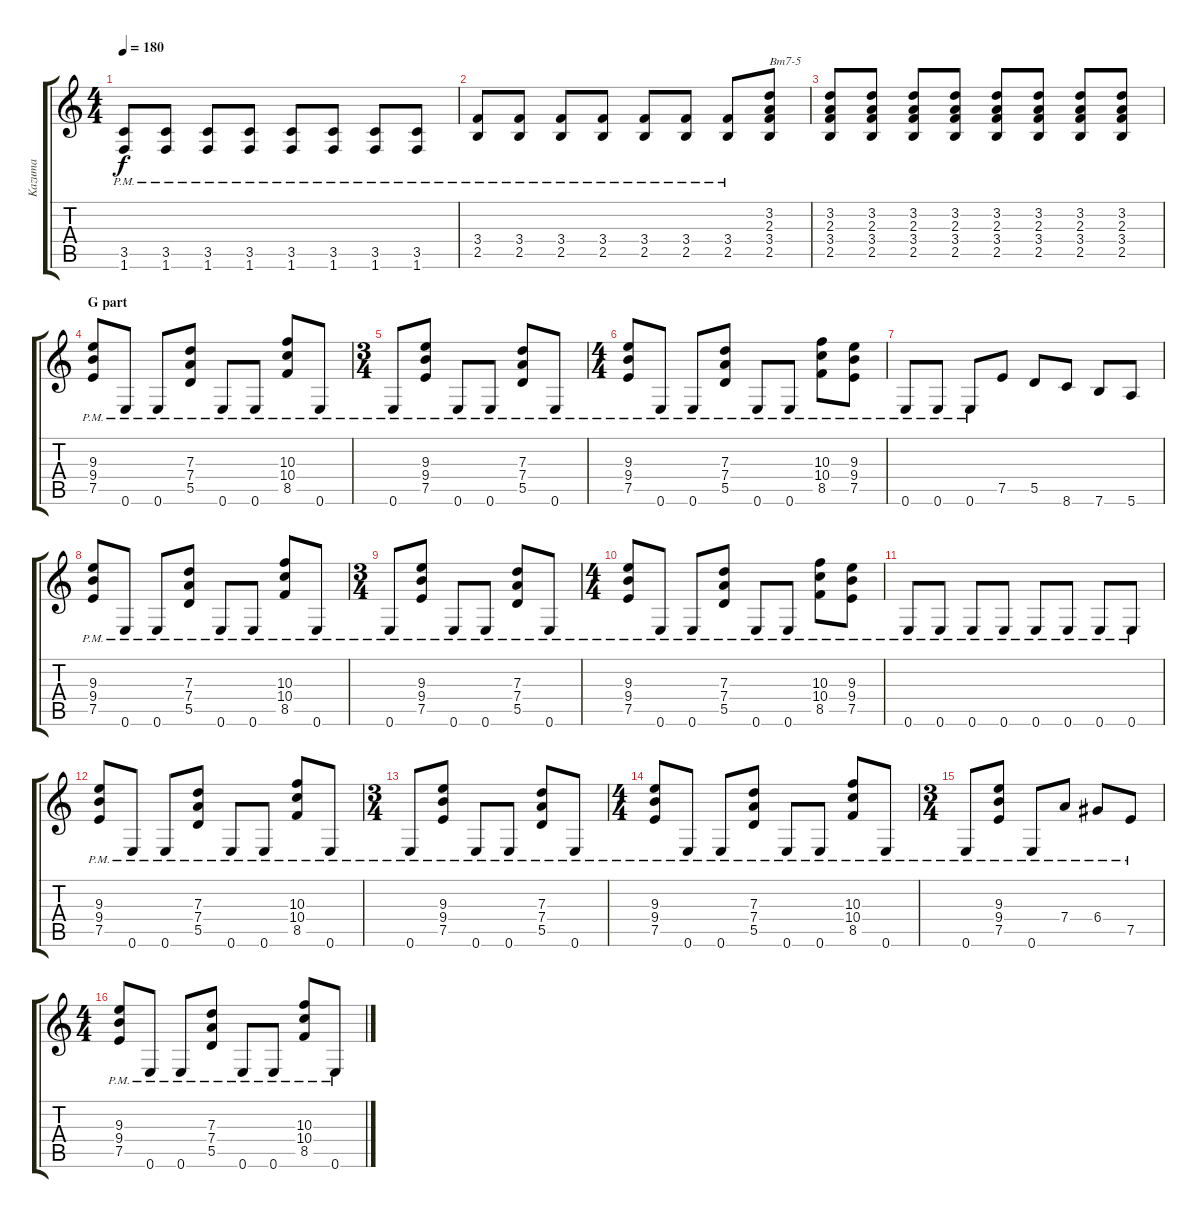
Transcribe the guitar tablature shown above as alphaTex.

\track ("Kazuma" "Kazuma") {instrument distortionguitar}
\staff {score tabs}
\tuning (E4 B3 G3 D3 A2 E2) {hide}
\ts (4 4)
\tempo 180
\clef g2
\ks c
(3.5{pm} 1.6{pm}).8{dy f} (3.5{pm} 1.6{pm}).8 (3.5{pm} 1.6{pm}).8 (3.5{pm} 1.6{pm}).8 (3.5{pm} 1.6{pm}).8 (3.5{pm} 1.6{pm}).8 (3.5{pm} 1.6{pm}).8 (3.5{pm} 1.6{pm}).8 |
(3.4{pm} 2.5{pm}).8 (3.4{pm} 2.5{pm}).8 (3.4{pm} 2.5{pm}).8 (3.4{pm} 2.5{pm}).8 (3.4{pm} 2.5{pm}).8 (3.4{pm} 2.5{pm}).8 (3.4{pm} 2.5{pm}).8 (3.2 2.3 3.4 2.5).8{txt "Bm7-5"} |
(3.2 2.3 3.4 2.5).8 (3.2 2.3 3.4 2.5).8 (3.2 2.3 3.4 2.5).8 (3.2 2.3 3.4 2.5).8 (3.2 2.3 3.4 2.5).8 (3.2 2.3 3.4 2.5).8 (3.2 2.3 3.4 2.5).8 (3.2 2.3 3.4 2.5).8 |
\section ("" "G part")
(9.3{pm} 9.4{pm} 7.5{pm}).8 0.6{pm}.8 0.6{pm}.8 (7.3{pm} 7.4{pm} 5.5{pm}).8 0.6{pm}.8 0.6{pm}.8 (10.3{pm} 10.4{pm} 8.5{pm}).8 0.6{pm}.8 |
\ts (3 4)
0.6{pm}.8 (9.3{pm} 9.4{pm} 7.5{pm}).8 0.6{pm}.8 0.6{pm}.8 (7.3{pm} 7.4{pm} 5.5{pm}).8 0.6{pm}.8 |
\ts (4 4)
(9.3{pm} 9.4{pm} 7.5{pm}).8 0.6{pm}.8 0.6{pm}.8 (7.3{pm} 7.4{pm} 5.5{pm}).8 0.6{pm}.8 0.6{pm}.8 (10.3{pm} 10.4{pm} 8.5{pm}).8 (9.3{pm} 9.4{pm} 7.5{pm}).8 |
0.6{pm}.8 0.6{pm}.8 0.6{pm}.8 7.5.8 5.5.8 8.6.8 7.6.8 5.6.8 |
(9.3{pm} 9.4{pm} 7.5{pm}).8 0.6{pm}.8 0.6{pm}.8 (7.3{pm} 7.4{pm} 5.5{pm}).8 0.6{pm}.8 0.6{pm}.8 (10.3{pm} 10.4{pm} 8.5{pm}).8 0.6{pm}.8 |
\ts (3 4)
0.6{pm}.8 (9.3{pm} 9.4{pm} 7.5{pm}).8 0.6{pm}.8 0.6{pm}.8 (7.3{pm} 7.4{pm} 5.5{pm}).8 0.6{pm}.8 |
\ts (4 4)
(9.3{pm} 9.4{pm} 7.5{pm}).8 0.6{pm}.8 0.6{pm}.8 (7.3{pm} 7.4{pm} 5.5{pm}).8 0.6{pm}.8 0.6{pm}.8 (10.3{pm} 10.4{pm} 8.5{pm}).8 (9.3{pm} 9.4{pm} 7.5{pm}).8 |
0.6{pm}.8 0.6{pm}.8 0.6{pm}.8 0.6{pm}.8 0.6{pm}.8 0.6{pm}.8 0.6{pm}.8 0.6{pm}.8 |
(9.3{pm} 9.4{pm} 7.5{pm}).8 0.6{pm}.8 0.6{pm}.8 (7.3{pm} 7.4{pm} 5.5{pm}).8 0.6{pm}.8 0.6{pm}.8 (10.3{pm} 10.4{pm} 8.5{pm}).8 0.6{pm}.8 |
\ts (3 4)
0.6{pm}.8 (9.3{pm} 9.4{pm} 7.5{pm}).8 0.6{pm}.8 0.6{pm}.8 (7.3{pm} 7.4{pm} 5.5{pm}).8 0.6{pm}.8 |
\ts (4 4)
(9.3{pm} 9.4{pm} 7.5{pm}).8 0.6{pm}.8 0.6{pm}.8 (7.3{pm} 7.4{pm} 5.5{pm}).8 0.6{pm}.8 0.6{pm}.8 (10.3{pm} 10.4{pm} 8.5{pm}).8 0.6{pm}.8 |
\ts (3 4)
0.6{pm}.8 (9.3{pm} 9.4{pm} 7.5{pm}).8 0.6{pm}.8 7.4{pm}.8 6.4{pm}.8 7.5{pm}.8 |
\ts (4 4)
(9.3{pm} 9.4{pm} 7.5{pm}).8 0.6{pm}.8 0.6{pm}.8 (7.3{pm} 7.4{pm} 5.5{pm}).8 0.6{pm}.8 0.6{pm}.8 (10.3{pm} 10.4{pm} 8.5{pm}).8 0.6{pm}.8
